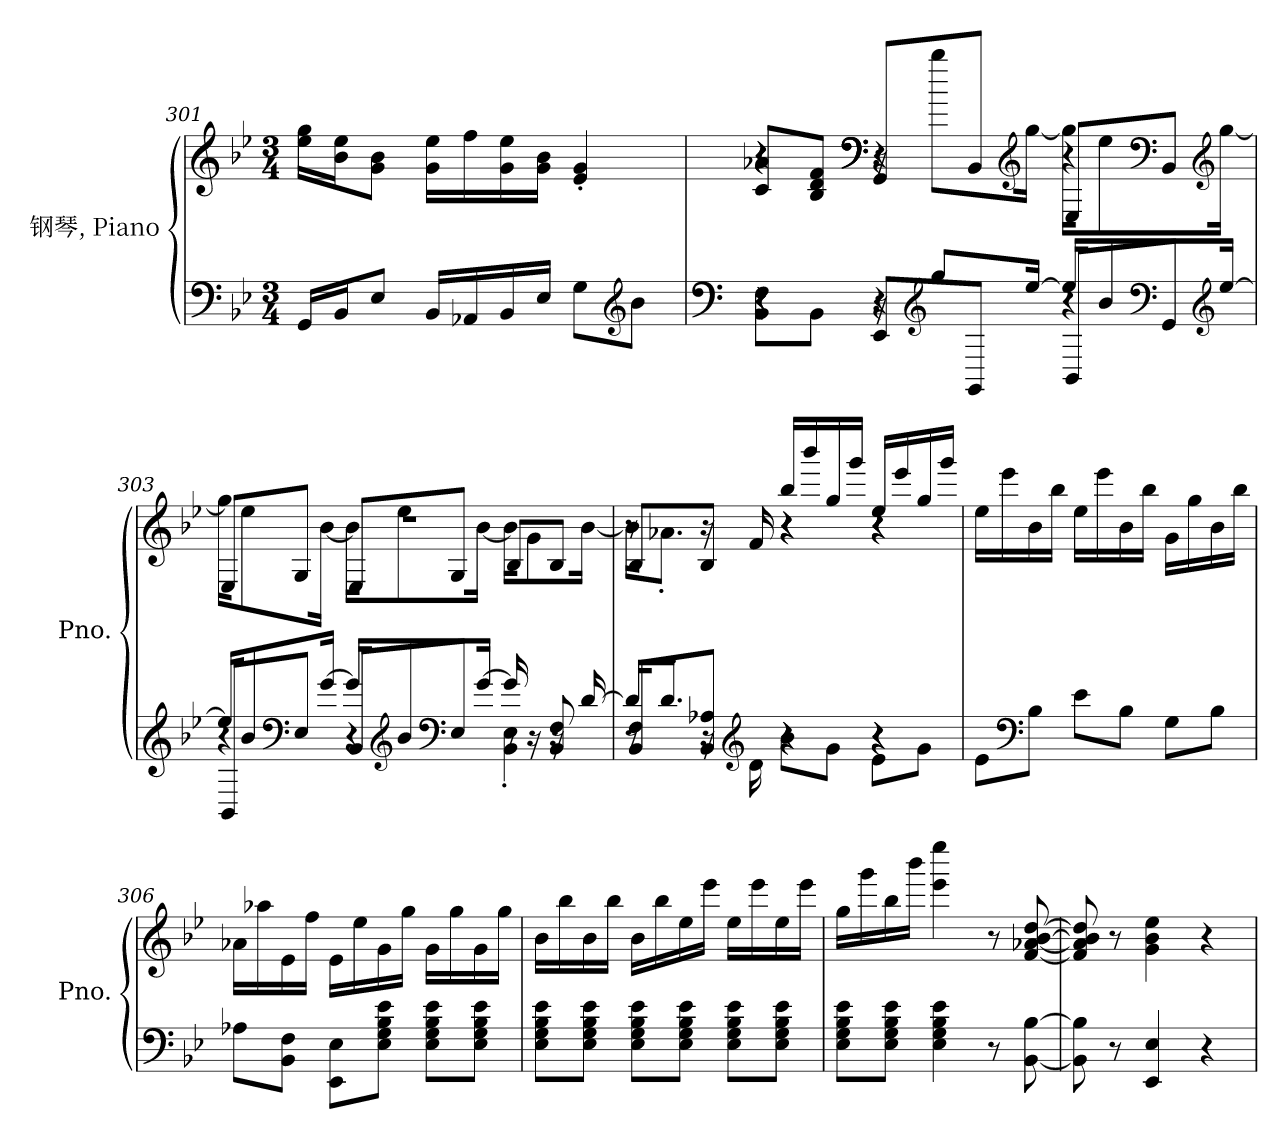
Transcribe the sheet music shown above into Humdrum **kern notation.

**kern	**kern
*part1	*part1
*staff2	*staff1
*I"钢琴, Piano	*
*I'Pno.	*
*clefF4	*clefG2
*k[b-e-]	*k[b-e-]
*M3/4	*M3/4
=301	=301
16GG/LL	16ee-\ 16gg\LL
16BB-/J	16b-\ 16ee-\J
8E-/J	8g\ 8b-\J
16BB-/LL	16g\ 16ee-\LL
16AA-X/	16ff\
16BB-/	16g\ 16ee-\
16E-/JJ	16g\ 16b-\JJ
8G\L	4e-/' 4g/'
*clefG2	*
8b-\J	.
=302	=302
*clefF4	*
*^	*^
*	*^	*	*^
4r	8BB-\ 8F\L	4r	8c/ 8a-X/L	4r	4r
.	8BB-\J	.	8B-/ 8d/ 8f/J	.	.
*	*	*	*clefF4	*	*
*	*	*	*MM59	*	*
16r	4r	8EE-/L	4r	16r	8GG/L
*clefG2	*	*	*	*	*
8gg/L	.	.	.	8bb-\L	.
.	.	8GG/J	.	.	8BB-/J
*	*	*	*clefG2	*	*
[16ee-/Jk	.	.	.	[16gg\Jk	.
16ee-/KL]	4r	8BB-/L	4r	16gg\KL]	8E-/L
8b-/	.	.	.	8ee-\	.
*clefF4	*	*	*clefF4	*	*
*	*	*	*MM43	*	*
.	.	8GG/J	.	.	8BB-/J
*clefG2	*	*	*clefG2	*	*
[16ee-/Jk	.	.	.	[16gg\Jk	.
!!LO:LB:g=z	!!	!!
=303	=303	=303	=303	=303	=303
16ee-/KL]	4r	8BB-/L	2.r	16gg\KL]	8E-/L
8b-/	.	.	.	8ee-\	.
*clefF4	*	*	*	*	*
.	.	8E-/J	.	.	8G/J
[16g/Jk	.	.	.	[16b-\Jk	.
16g/KL]	4r	8BB-/L	.	16b-\KL]	8E-/L
*clefG2	*	*	*	*	*
8b-/	.	.	.	8ee-\	.
*clefF4	*	*	*	*	*
.	.	8E-/J	.	.	8G/J
[16g/Jk	.	.	.	[16b-\Jk	.
16g/]	4BB-\' 4E-\'	8r	.	16b-\KL]	8B-/L
16r	.	.	.	8g\	.
16r	.	8BB-/ 8F/	.	.	8B-/J
[16d/	.	.	.	[16b-\Jk	.
=304	=304	=304	=304	=304	=304
16d/KL]	8r	8BB-/ 8F/L	8r	16b-\KL]	8B-/L
8.d'/J	.	.	.	8.a-X'\J	.
.	16r	8BB-/ 8A-X/J	16r	.	8B-/J
*clefG2	*	*	*	*	*
.	16d\	.	16f/	.	.
4r	8b-\L	4r	16bb-/LL	4r	4r
.	.	.	16bbb-/	.	.
.	8g\J	.	16gg/	.	.
.	.	.	16ggg/JJ	.	.
4r	8e-\L	4r	16ee-/LL	4r	4r
.	.	.	16eee-/	.	.
.	8g\J	.	16gg/	.	.
.	.	.	16ggg/JJ	.	.
*v	*v	*v	*	*	*
*	*v	*v	*v
!!LO:LB:g=z
=305	=305
8e-\L	16ee-\LL
.	16eee-\
*clefF4	*
8B-\J	16b-\
.	16bb-\JJ
8e-\L	16ee-\LL
.	16eee-\
8B-\J	16b-\
.	16bb-\JJ
8G\L	16g\LL
.	16gg\
8B-\J	16b-\
.	16bb-\JJ
=306	=306
8A-X\L	16a-X\LL
.	16aa-X\
8BB-\ 8F\J	16e-\
.	16ff\JJ
8EE-\ 8E-\L	16e-\LL
.	16ee-\
8E-\ 8G\ 8B-\ 8e-\J	16g\
.	16gg\JJ
8E-\ 8G\ 8B-\ 8e-\L	16g\LL
.	16gg\
8E-\ 8G\ 8B-\ 8e-\J	16g\
.	16gg\JJ
=307	=307
8E-\ 8G\ 8B-\ 8e-\L	16b-\LL
.	16bb-\
8E-\ 8G\ 8B-\ 8e-\J	16b-\
.	16bb-\JJ
8E-\ 8G\ 8B-\ 8e-\L	16b-\LL
.	16bb-\
8E-\ 8G\ 8B-\ 8e-\J	16ee-\
.	16eee-\JJ
8E-\ 8G\ 8B-\ 8e-\L	16ee-\LL
.	16eee-\
8E-\ 8G\ 8B-\ 8e-\J	16ee-\
.	16eee-\JJ
!!LO:LB:g=z
=308	=308
8E-\ 8G\ 8B-\ 8e-\L	16gg\LL
.	16ggg\
8E-\ 8G\ 8B-\ 8e-\J	16bb-\
.	16bbb-\JJ
4E-\ 4G\ 4B-\ 4e-\	4eee-\ 4eeee-\
8r	8r
[8BB-\ [8B-\	[8f/ [8a-X/ [8b-/ [8dd/
=309	=309
8BB-\] 8B-\]	8f/] 8a-/] 8b-/] 8dd/]
8r	8r
4EE-/ 4E-/	4g\ 4b-\ 4ee-\
4r	4r
=	=
*-	*-
